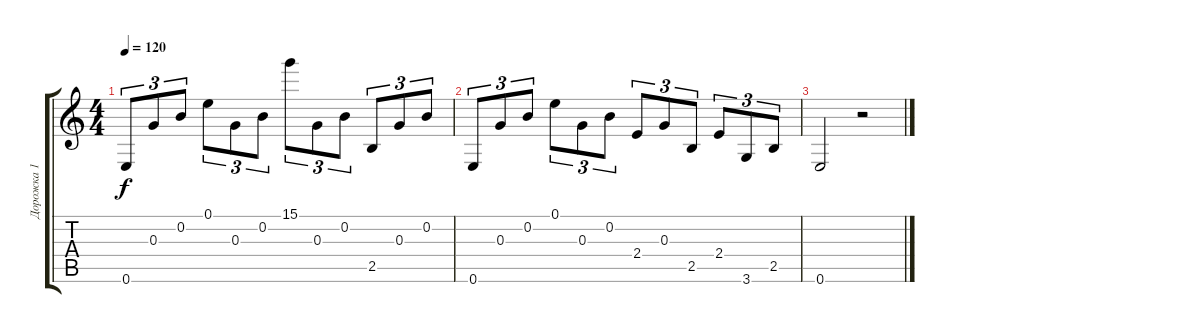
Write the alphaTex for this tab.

\track ("Дорожка 1" "Дорожка 1") {instrument acousticguitarnylon}
\staff {score tabs}
\tuning (E4 B3 G3 D3 A2 E2) {hide}
\ts (4 4)
\tempo 120
\clef g2
\ks c
0.6.8{tu (3 2) dy f} 0.3.8{tu (3 2)} 0.2.8{tu (3 2)} 0.1.8{tu (3 2)} 0.3.8{tu (3 2)} 0.2.8{tu (3 2)} 15.1.8{tu (3 2)} 0.3.8{tu (3 2)} 0.2.8{tu (3 2)} 2.5.8{tu (3 2)} 0.3.8{tu (3 2)} 0.2.8{tu (3 2)} |
0.6.8{tu (3 2)} 0.3.8{tu (3 2)} 0.2.8{tu (3 2)} 0.1.8{tu (3 2)} 0.3.8{tu (3 2)} 0.2.8{tu (3 2)} 2.4.8{tu (3 2)} 0.3.8{tu (3 2)} 2.5.8{tu (3 2)} 2.4.8{tu (3 2)} 3.6.8{tu (3 2)} 2.5.8{tu (3 2)} |
0.6.2 r.2
